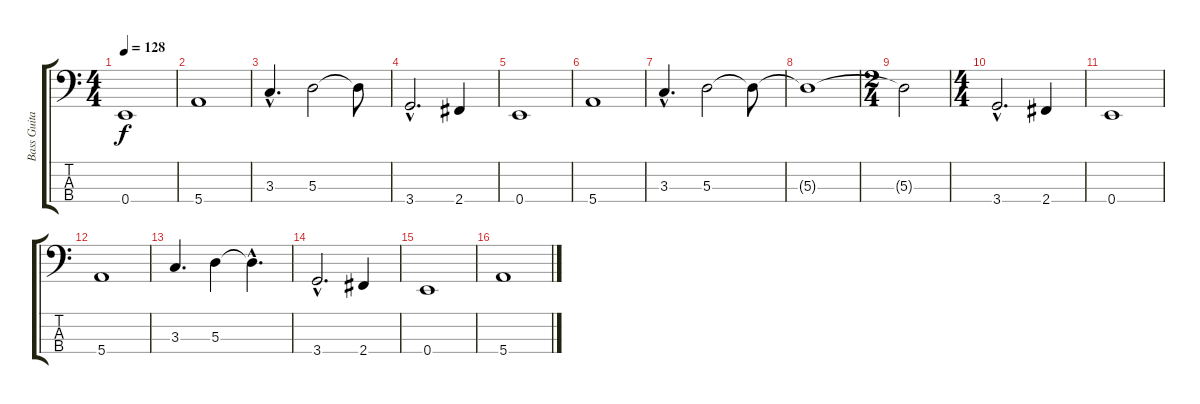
\track ("Bass Guitar" "Bass Guita") {instrument electricbassfinger}
\staff {score tabs}
\tuning (G2 D2 A1 E1) {hide}
\ts (4 4)
\tempo 128
\clef f4
\ks c
0.4.1{dy f} |
5.4.1 |
3.3{hac}.4{d} 5.3.2 5.3{t}.8 |
3.4{hac}.2{d} 2.4.4 |
0.4.1 |
5.4.1 |
3.3{hac}.4{d} 5.3.2 5.3{t}.8 |
5.3{t}.1 |
\ts (2 4)
5.3{t}.2 |
\ts (4 4)
3.4{hac}.2{d} 2.4.4 |
0.4.1 |
5.4.1 |
3.3.4{d} 5.3.4 5.3{hac t}.4{d} |
3.4{hac}.2{d} 2.4.4 |
0.4.1 |
5.4.1
